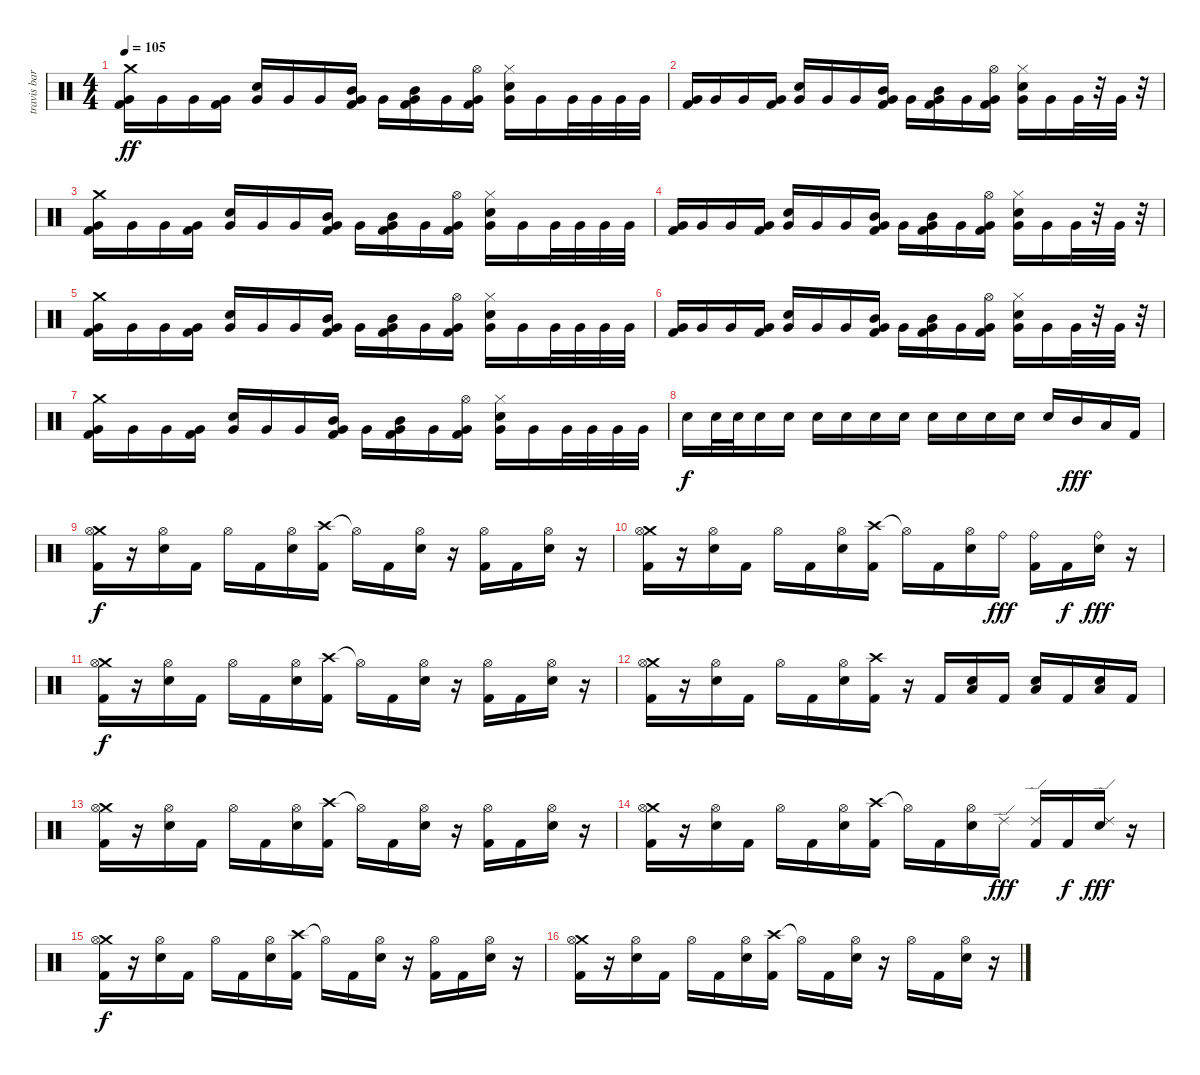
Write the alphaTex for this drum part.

\track ("travis barker" "travis bar") {instrument percussion}
\staff {score}
\articulation defaults
\ts (4 4)
\tempo 105
\clef neutral
\ks c
("Crash medium (hit)" "Very Low Tom (hit)" "Kick (hit) 2").16{dy ff} "Very Low Tom (hit)".16 "Very Low Tom (hit)".16 ("Very Low Tom (hit)" "Kick (hit) 2").16 ("Electric Snare (hit)" "Very Low Tom (hit)").16 "Very Low Tom (hit)".16 "Very Low Tom (hit)".16 ("Mid Tom (hit)" "Very Low Tom (hit)" "Kick (hit) 2").16 "Very Low Tom (hit)".16 ("Mid Tom (hit)" "Very Low Tom (hit)" "Kick (hit) 2").16 "Very Low Tom (hit)".16 ("Hi-Hat (open)" "Very Low Tom (hit)" "Kick (hit) 2").16 ("Hi-Hat (closed)" "Electric Snare (hit)" "Very Low Tom (hit)").16 "Very Low Tom (hit)".16 "Very Low Tom (hit)".32 "Very Low Tom (hit)".32 "Very Low Tom (hit)".32 "Very Low Tom (hit)".32 |
("Very Low Tom (hit)" "Kick (hit) 2").16 "Very Low Tom (hit)".16 "Very Low Tom (hit)".16 ("Very Low Tom (hit)" "Kick (hit) 2").16 ("Electric Snare (hit)" "Very Low Tom (hit)").16 "Very Low Tom (hit)".16 "Very Low Tom (hit)".16 ("Mid Tom (hit)" "Very Low Tom (hit)" "Kick (hit) 2").16 "Very Low Tom (hit)".16 ("Mid Tom (hit)" "Very Low Tom (hit)" "Kick (hit) 2").16 "Very Low Tom (hit)".16 ("Hi-Hat (open)" "Very Low Tom (hit)" "Kick (hit) 2").16 ("Hi-Hat (closed)" "Electric Snare (hit)" "Very Low Tom (hit)").16 "Very Low Tom (hit)".16 "Very Low Tom (hit)".32 r.32 "Very Low Tom (hit)".32 r.32 |
("Crash medium (hit)" "Very Low Tom (hit)" "Kick (hit) 2").16 "Very Low Tom (hit)".16 "Very Low Tom (hit)".16 ("Very Low Tom (hit)" "Kick (hit) 2").16 ("Electric Snare (hit)" "Very Low Tom (hit)").16 "Very Low Tom (hit)".16 "Very Low Tom (hit)".16 ("Mid Tom (hit)" "Very Low Tom (hit)" "Kick (hit) 2").16 "Very Low Tom (hit)".16 ("Mid Tom (hit)" "Very Low Tom (hit)" "Kick (hit) 2").16 "Very Low Tom (hit)".16 ("Hi-Hat (open)" "Very Low Tom (hit)" "Kick (hit) 2").16 ("Hi-Hat (closed)" "Electric Snare (hit)" "Very Low Tom (hit)").16 "Very Low Tom (hit)".16 "Very Low Tom (hit)".32 "Very Low Tom (hit)".32 "Very Low Tom (hit)".32 "Very Low Tom (hit)".32 |
("Very Low Tom (hit)" "Kick (hit) 2").16 "Very Low Tom (hit)".16 "Very Low Tom (hit)".16 ("Very Low Tom (hit)" "Kick (hit) 2").16 ("Electric Snare (hit)" "Very Low Tom (hit)").16 "Very Low Tom (hit)".16 "Very Low Tom (hit)".16 ("Mid Tom (hit)" "Very Low Tom (hit)" "Kick (hit) 2").16 "Very Low Tom (hit)".16 ("Mid Tom (hit)" "Very Low Tom (hit)" "Kick (hit) 2").16 "Very Low Tom (hit)".16 ("Hi-Hat (open)" "Very Low Tom (hit)" "Kick (hit) 2").16 ("Hi-Hat (closed)" "Electric Snare (hit)" "Very Low Tom (hit)").16 "Very Low Tom (hit)".16 "Very Low Tom (hit)".32 r.32 "Very Low Tom (hit)".32 r.32 |
("Crash medium (hit)" "Very Low Tom (hit)" "Kick (hit) 2").16 "Very Low Tom (hit)".16 "Very Low Tom (hit)".16 ("Very Low Tom (hit)" "Kick (hit) 2").16 ("Electric Snare (hit)" "Very Low Tom (hit)").16 "Very Low Tom (hit)".16 "Very Low Tom (hit)".16 ("Mid Tom (hit)" "Very Low Tom (hit)" "Kick (hit) 2").16 "Very Low Tom (hit)".16 ("Mid Tom (hit)" "Very Low Tom (hit)" "Kick (hit) 2").16 "Very Low Tom (hit)".16 ("Hi-Hat (open)" "Very Low Tom (hit)" "Kick (hit) 2").16 ("Hi-Hat (closed)" "Electric Snare (hit)" "Very Low Tom (hit)").16 "Very Low Tom (hit)".16 "Very Low Tom (hit)".32 "Very Low Tom (hit)".32 "Very Low Tom (hit)".32 "Very Low Tom (hit)".32 |
("Very Low Tom (hit)" "Kick (hit) 2").16 "Very Low Tom (hit)".16 "Very Low Tom (hit)".16 ("Very Low Tom (hit)" "Kick (hit) 2").16 ("Electric Snare (hit)" "Very Low Tom (hit)").16 "Very Low Tom (hit)".16 "Very Low Tom (hit)".16 ("Mid Tom (hit)" "Very Low Tom (hit)" "Kick (hit) 2").16 "Very Low Tom (hit)".16 ("Mid Tom (hit)" "Very Low Tom (hit)" "Kick (hit) 2").16 "Very Low Tom (hit)".16 ("Hi-Hat (open)" "Very Low Tom (hit)" "Kick (hit) 2").16 ("Hi-Hat (closed)" "Electric Snare (hit)" "Very Low Tom (hit)").16 "Very Low Tom (hit)".16 "Very Low Tom (hit)".32 r.32 "Very Low Tom (hit)".32 r.32 |
("Crash medium (hit)" "Very Low Tom (hit)" "Kick (hit) 2").16 "Very Low Tom (hit)".16 "Very Low Tom (hit)".16 ("Very Low Tom (hit)" "Kick (hit) 2").16 ("Electric Snare (hit)" "Very Low Tom (hit)").16 "Very Low Tom (hit)".16 "Very Low Tom (hit)".16 ("Mid Tom (hit)" "Very Low Tom (hit)" "Kick (hit) 2").16 "Very Low Tom (hit)".16 ("Mid Tom (hit)" "Very Low Tom (hit)" "Kick (hit) 2").16 "Very Low Tom (hit)".16 ("Hi-Hat (open)" "Very Low Tom (hit)" "Kick (hit) 2").16 ("Hi-Hat (closed)" "Electric Snare (hit)" "Very Low Tom (hit)").16 "Very Low Tom (hit)".16 "Very Low Tom (hit)".32 "Very Low Tom (hit)".32 "Very Low Tom (hit)".32 "Very Low Tom (hit)".32 |
"Electric Snare (hit)".16{dy f} "Electric Snare (hit)".32 "Electric Snare (hit)".32 "Electric Snare (hit)".16 "Electric Snare (hit)".16 "Electric Snare (hit)".16 "Electric Snare (hit)".16 "Electric Snare (hit)".16 "Electric Snare (hit)".16 "Electric Snare (hit)".16 "Electric Snare (hit)".16 "Electric Snare (hit)".16 "Electric Snare (hit)".16 "Electric Snare (hit)".16 "Mid Tom (hit)".16{dy fff} "Low Tom (hit)".16 "Kick (hit) 2".16 |
("Crash medium (hit)" "Hi-Hat (open)" "Kick (hit) 2").16{dy f} r.16 ("Hi-Hat (open)" "Electric Snare (hit)").16 "Kick (hit) 2".16 "Hi-Hat (open)".16 "Kick (hit) 2".16 ("Hi-Hat (open)" "Electric Snare (hit)").16 ("Crash high (hit)" "Kick (hit) 2").16 "Hi-Hat (open)"{t}.16 "Kick (hit) 2".16 ("Hi-Hat (open)" "Electric Snare (hit)").16 r.16 ("Hi-Hat (open)" "Kick (hit) 2").16 "Kick (hit) 2".16 ("Hi-Hat (open)" "Electric Snare (hit)").16 r.16 |
("Crash medium (hit)" "Hi-Hat (open)" "Kick (hit) 2").16 r.16 ("Hi-Hat (open)" "Electric Snare (hit)").16 "Kick (hit) 2".16 "Hi-Hat (open)".16 "Kick (hit) 2".16 ("Hi-Hat (open)" "Electric Snare (hit)").16 ("Crash high (hit)" "Kick (hit) 2").16 "Hi-Hat (open)"{t}.16 "Kick (hit) 2".16 ("Hi-Hat (open)" "Electric Snare (hit)").16 "Ride (bell)".16{dy fff} ("Ride (bell)" "Kick (hit) 2").16 "Kick (hit) 2".16{dy f} ("Ride (bell)" "Electric Snare (hit)").16{dy fff} r.16 |
("Crash medium (hit)" "Hi-Hat (open)" "Kick (hit) 2").16{dy f} r.16 ("Hi-Hat (open)" "Electric Snare (hit)").16 "Kick (hit) 2".16 "Hi-Hat (open)".16 "Kick (hit) 2".16 ("Hi-Hat (open)" "Electric Snare (hit)").16 ("Crash high (hit)" "Kick (hit) 2").16 "Hi-Hat (open)"{t}.16 "Kick (hit) 2".16 ("Hi-Hat (open)" "Electric Snare (hit)").16 r.16 ("Hi-Hat (open)" "Kick (hit) 2").16 "Kick (hit) 2".16 ("Hi-Hat (open)" "Electric Snare (hit)").16 r.16 |
("Crash medium (hit)" "Hi-Hat (open)" "Kick (hit) 2").16 r.16 ("Hi-Hat (open)" "Electric Snare (hit)").16 "Kick (hit) 2".16 "Hi-Hat (open)".16 "Kick (hit) 2".16 ("Hi-Hat (open)" "Electric Snare (hit)").16 ("Crash high (hit)" "Kick (hit) 2").16 r.16 "Kick (hit) 2".16 ("Low Tom (hit)" "Electric Snare (hit)").16 "Kick (hit) 2".16 ("Low Tom (hit)" "Electric Snare (hit)").16 "Kick (hit) 2".16 ("Low Tom (hit)" "Electric Snare (hit)").16 "Kick (hit) 2".16 |
("Crash medium (hit)" "Hi-Hat (open)" "Kick (hit) 2").16 r.16 ("Hi-Hat (open)" "Electric Snare (hit)").16 "Kick (hit) 2".16 "Hi-Hat (open)".16 "Kick (hit) 2".16 ("Hi-Hat (open)" "Electric Snare (hit)").16 ("Crash high (hit)" "Kick (hit) 2").16 "Hi-Hat (open)"{t}.16 "Kick (hit) 2".16 ("Hi-Hat (open)" "Electric Snare (hit)").16 r.16 ("Hi-Hat (open)" "Kick (hit) 2").16 "Kick (hit) 2".16 ("Hi-Hat (open)" "Electric Snare (hit)").16 r.16 |
("Crash medium (hit)" "Hi-Hat (open)" "Kick (hit) 2").16 r.16 ("Hi-Hat (open)" "Electric Snare (hit)").16 "Kick (hit) 2".16 "Hi-Hat (open)".16 "Kick (hit) 2".16 ("Hi-Hat (open)" "Electric Snare (hit)").16 ("Crash high (hit)" "Kick (hit) 2").16 "Hi-Hat (open)"{t}.16 "Kick (hit) 2".16 ("Hi-Hat (open)" "Electric Snare (hit)").16 "Ride (edge) 2".16{dy fff} ("Ride (edge) 2" "Kick (hit) 2").16 "Kick (hit) 2".16{dy f} ("Ride (edge) 2" "Electric Snare (hit)").16{dy fff} r.16 |
("Crash medium (hit)" "Hi-Hat (open)" "Kick (hit) 2").16{dy f} r.16 ("Hi-Hat (open)" "Electric Snare (hit)").16 "Kick (hit) 2".16 "Hi-Hat (open)".16 "Kick (hit) 2".16 ("Hi-Hat (open)" "Electric Snare (hit)").16 ("Crash high (hit)" "Kick (hit) 2").16 "Hi-Hat (open)"{t}.16 "Kick (hit) 2".16 ("Hi-Hat (open)" "Electric Snare (hit)").16 r.16 ("Hi-Hat (open)" "Kick (hit) 2").16 "Kick (hit) 2".16 ("Hi-Hat (open)" "Electric Snare (hit)").16 r.16 |
("Crash medium (hit)" "Hi-Hat (open)" "Kick (hit) 2").16 r.16 ("Hi-Hat (open)" "Electric Snare (hit)").16 "Kick (hit) 2".16 "Hi-Hat (open)".16 "Kick (hit) 2".16 ("Hi-Hat (open)" "Electric Snare (hit)").16 ("Crash high (hit)" "Kick (hit) 2").16 "Hi-Hat (open)"{t}.16 "Kick (hit) 2".16 ("Hi-Hat (open)" "Electric Snare (hit)").16 r.16 "Hi-Hat (open)".16 "Kick (hit) 2".16 ("Hi-Hat (open)" "Electric Snare (hit)").16 r.16
